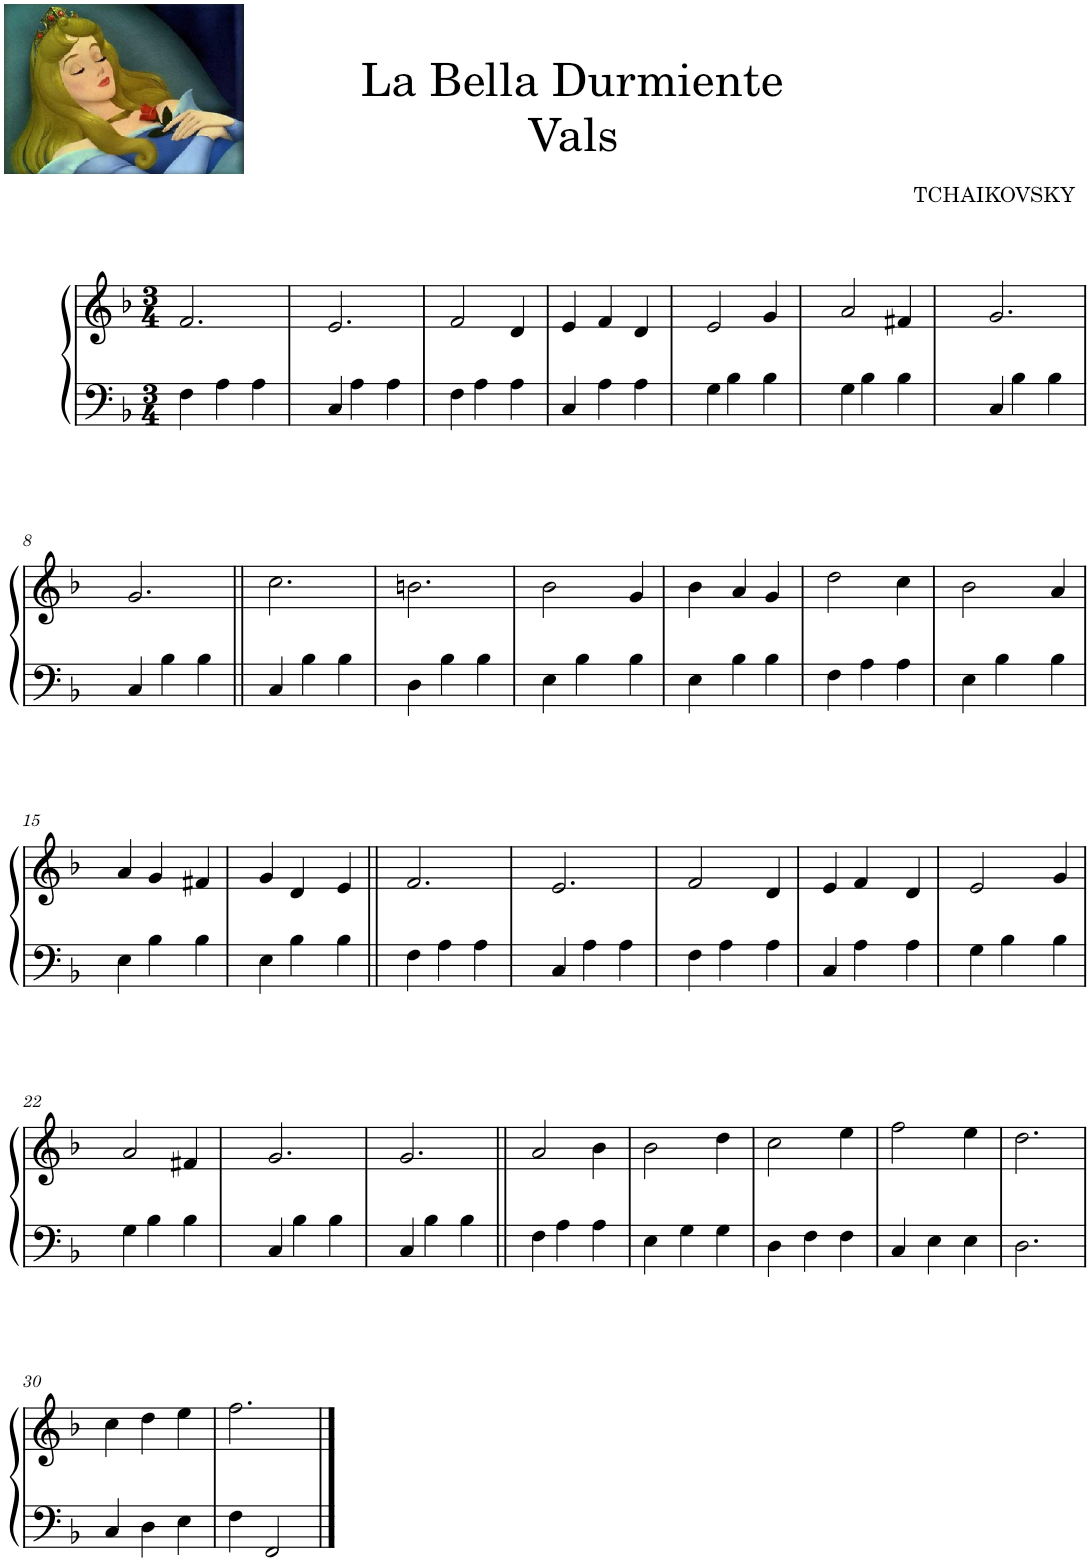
**kern	**kern
*part1	*part1
*staff2	*staff1
*I"Piano	*
*I'Pno.	*
*clefF4	*clefG2
*k[b-]	*k[b-]
*M3/4	*M3/4
=1	=1
4F\	2.f/
4A\	.
4A\	.
=2	=2
4C/	2.e/
4A\	.
4A\	.
=3	=3
4F\	2f/
4A\	.
4A\	4d/
=4	=4
4C/	4e/
4A\	4f/
4A\	4d/
=5	=5
4G\	2e/
4B-\	.
4B-\	4g/
=6	=6
4G\	2a/
4B-\	.
4B-\	4f#X/
=7	=7
4C/	2.g/
4B-\	.
4B-\	.
!!LO:LB:g=z
=8	=8
4C/	2.g/
4B-\	.
4B-\	.
=9||	=9||
4C/	2.cc\
4B-\	.
4B-\	.
=10	=10
4D\	2.bn\
4B-\	.
4B-\	.
=11	=11
4E\	2b-\
4B-\	.
4B-\	4g/
=12	=12
4E\	4b-\
4B-\	4a/
4B-\	4g/
=13	=13
4F\	2dd\
4A\	.
4A\	4cc\
=14	=14
4E\	2b-\
4B-\	.
4B-\	4a/
!!LO:LB:g=z
=15	=15
4E\	4a/
4B-\	4g/
4B-\	4f#X/
=16	=16
4E\	4g/
4B-\	4d/
4B-\	4e/
=17||	=17||
4F\	2.f/
4A\	.
4A\	.
=18	=18
4C/	2.e/
4A\	.
4A\	.
=19	=19
4F\	2f/
4A\	.
4A\	4d/
=20	=20
4C/	4e/
4A\	4f/
4A\	4d/
=21	=21
4G\	2e/
4B-\	.
4B-\	4g/
!!LO:LB:g=z
=22	=22
4G\	2a/
4B-\	.
4B-\	4f#X/
=23	=23
4C/	2.g/
4B-\	.
4B-\	.
=24	=24
4C/	2.g/
4B-\	.
4B-\	.
=25||	=25||
4F\	2a/
4A\	.
4A\	4b-\
=26	=26
4E\	2b-\
4G\	.
4G\	4dd\
=27	=27
4D\	2cc\
4F\	.
4F\	4ee\
=28	=28
4C/	2ff\
4E\	.
4E\	4ee\
=29	=29
2.D\	2.dd\
!!LO:LB:g=z
=30	=30
4C/	4cc\
4D\	4dd\
4E\	4ee\
=31	=31
4F\	2.ff\
2FF/	.
==	==
*-	*-
